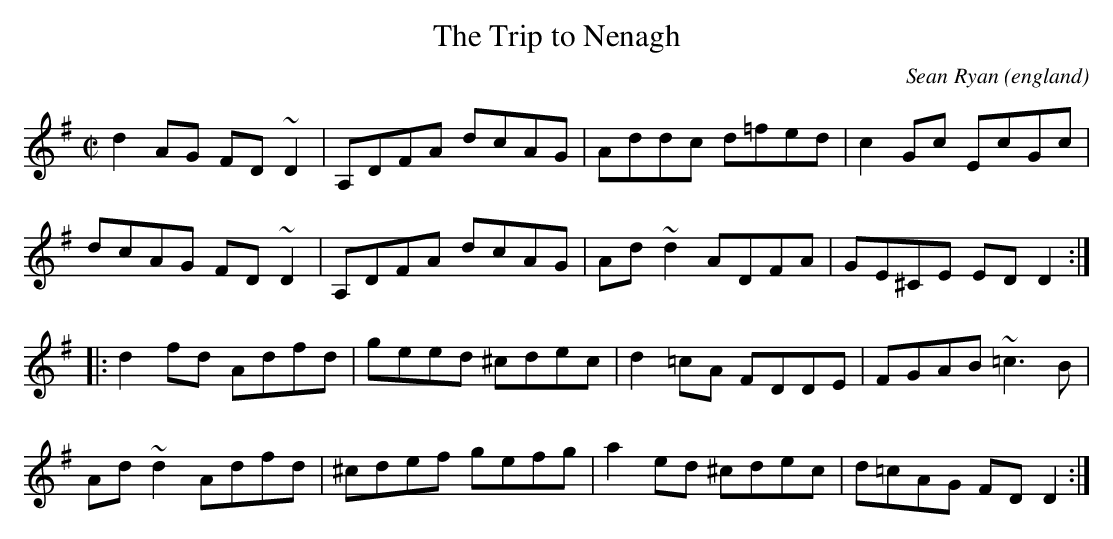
X:1
T:Trip to Nenagh, The
O:england
C:Sean Ryan
M:C|
K:Dmix
d2AG FD~D2|A,DFA dcAG|Addc d=fed|c2Gc EcGc|
dcAG FD~D2|A,DFA dcAG|Ad~d2 ADFA|GE^CE EDD2:|
|:d2fd Adfd|geed ^cdec|d2=cA FDDE|FGAB ~=c3B|
Ad~d2 Adfd|^cdef gefg|a2ed ^cdec|d=cAG FDD2:|
